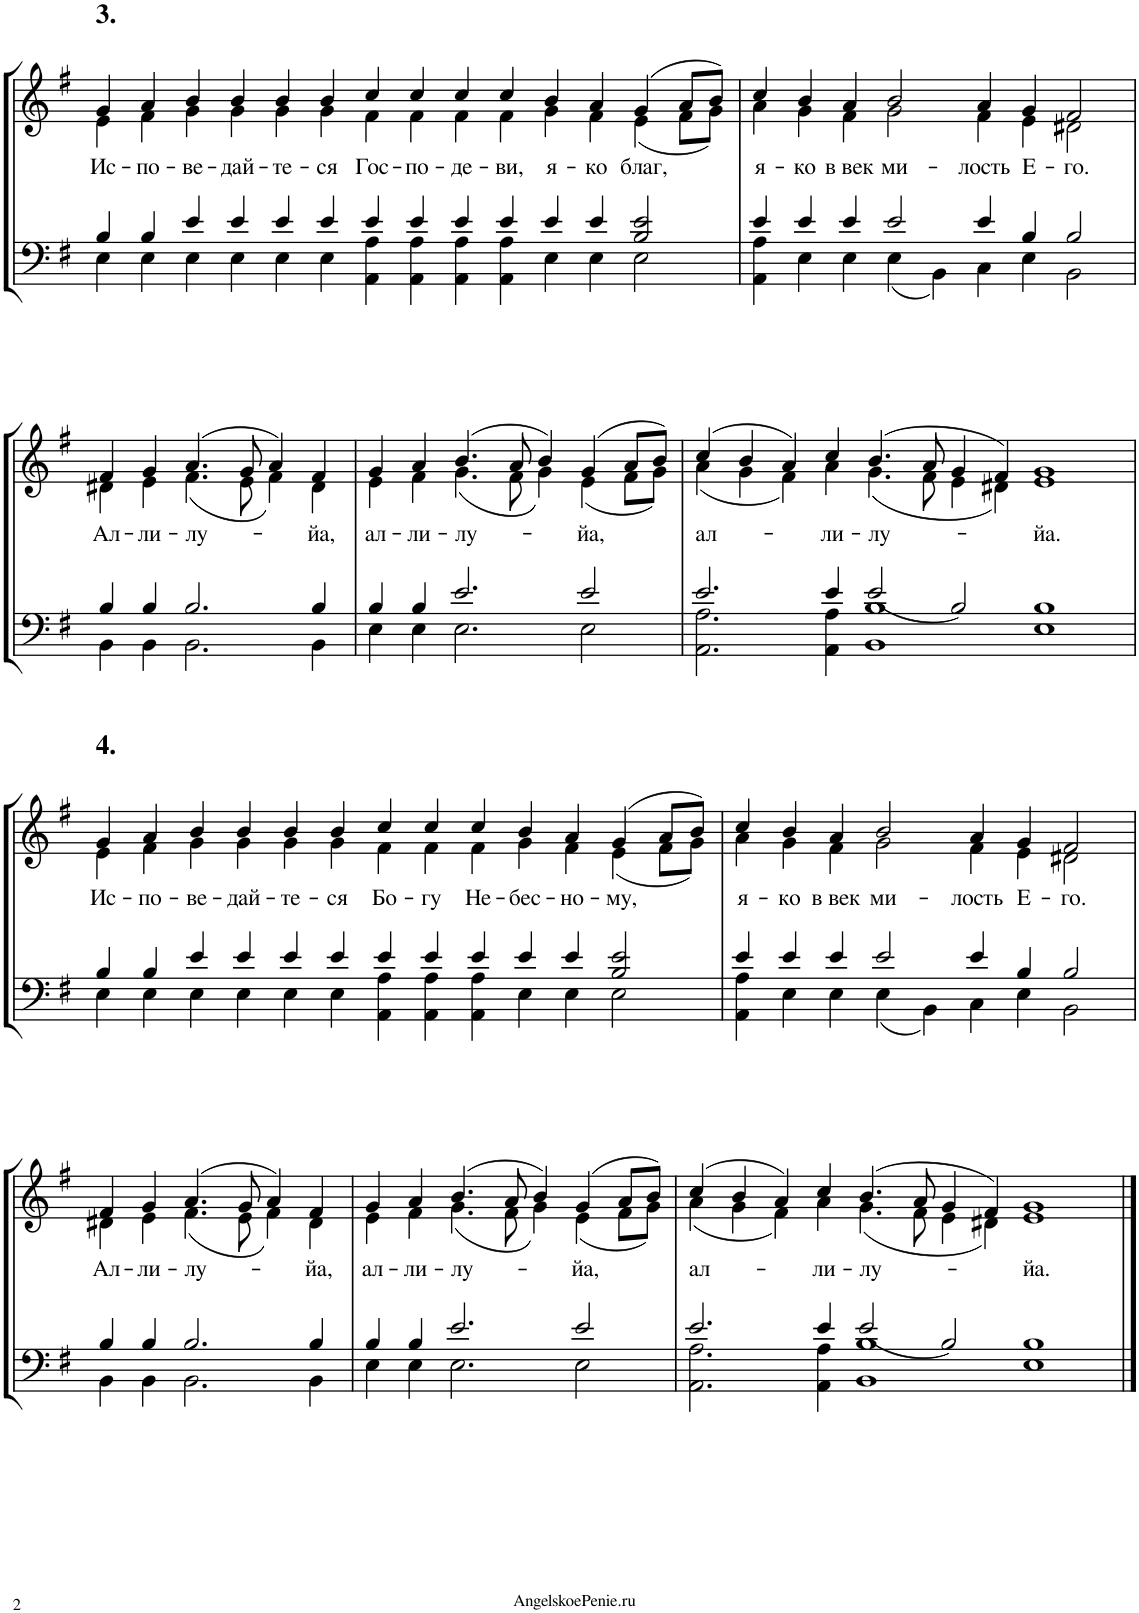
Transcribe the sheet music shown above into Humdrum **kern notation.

**kern	**kern	**text
*part1	*part1	*part1
*staff2	*staff1	*staff1
*I"Piano	*	*
*I'Pno.	*	*
!!LO:PB:g=z
*clefF4	*clefG2	*
*k[f#]	*k[f#]	*
*M63/4	*M63/4	*
=11	=11	=11
*^	*^	*
*	*^	*	*	*
!	!	!	!LO:TX:a:B:t=3.	!	!
!	!	!	!	!	!LO:LY:b
000ryy	4B/	4E\	4g/	4e\	Ис-
!	!	!	!	!	!LO:LY:b
.	4B/	4E\	4a/	4f#\	-по-
!	!	!	!	!	!LO:LY:b
.	4e/	4E\	4b/	4g\	-ве-
!	!	!	!	!	!LO:LY:b
.	4e/	4E\	4b/	4g\	-дай-
!	!	!	!	!	!LO:LY:b
.	4e/	4E\	4b/	4g\	-те-
!	!	!	!	!	!LO:LY:b
.	4e/	4E\	4b/	4g\	-ся
!	!	!	!	!	!LO:LY:b
.	4e/	4AA\ 4A\	4cc/	4f#\	Гос-
!	!	!	!	!	!LO:LY:b
.	4e/	4AA\ 4A\	4cc/	4f#\	-по-
!	!	!	!	!	!LO:LY:b
.	4e/	4AA\ 4A\	4cc/	4f#\	-де-
!	!	!	!	!	!LO:LY:b
.	4e/	4AA\ 4A\	4cc/	4f#\	-ви,
!	!	!	!	!	!LO:LY:b
.	4e/	4E\	4b/	4g\	я-
!	!	!	!	!	!LO:LY:b
.	4e/	4E\	4a/	4f#\	-ко
!	!	!	!	!	!LO:LY:b
.	2B/ 2e/	2E\	(4g/	(4e\	благ,
.	.	.	8a/L	8f#\L	.
.	.	.	8b/J)	8g\J)	.
.	1ryy	1ryy	000ryy	000ryy	.
.	1ryy	1ryy	.	.	.
.	1ryy	1ryy	.	.	.
.	1ryy	1ryy	.	.	.
.	1ryy	1ryy	.	.	.
4%31ryy	.	.	.	.	.
.	1ryy	1ryy	.	.	.
.	1ryy	1ryy	.	.	.
.	1ryy	1ryy	.	.	.
.	1ryy	1ryy	00ryy	00ryy	.
.	1ryy	1ryy	.	.	.
.	1ryy	1ryy	.	.	.
.	1ryy	1ryy	.	.	.
.	4ryy	4ryy	4ryy	4ryy	.
=12	=12	=12	=12	=12	=12
!	!	!	!	!	!LO:LY:b
000ryy	4e/	4AA\ 4A\	4cc/	4a\	я-
!	!	!	!	!	!LO:LY:b
.	4e/	4E\	4b/	4g\	-ко
!	!	!	!	!	!LO:LY:b
.	4e/	4E\	4a/	4f#\	в век
!	!	!	!	!	!LO:LY:b
.	2e/	4E\	2b/	2g\	ми-
.	.	4BB\	.	.	.
!	!	!	!	!	!LO:LY:b
.	4e/	4C\	4a/	4f#\	-лость
!	!	!	!	!	!LO:LY:b
.	4B/	4E\	4g/	4e\	Е-
!	!	!	!	!	!LO:LY:b
.	2B/	2BB\	2f#/	2d#X\	-го.
.	1ryy	1ryy	000ryy	000ryy	.
.	1ryy	1ryy	.	.	.
.	1ryy	1ryy	.	.	.
.	1ryy	1ryy	.	.	.
.	1ryy	1ryy	.	.	.
.	1ryy	1ryy	.	.	.
4%31ryy	.	.	.	.	.
.	2%15ryy	2%15ryy	.	.	.
.	.	.	00ryy	00ryy	.
.	.	.	1.ryy	1.ryy	.
!!LO:LB:g=z	!!
=13	=13	=13	=13	=13	=13
!	!	!	!	!	!LO:LY:b
000ryy	4B/	4BB\	4f#/	4d#X\	Ал-
!	!	!	!	!	!LO:LY:b
.	4B/	4BB\	4g/	4e\	-ли-
!	!	!	!	!	!LO:LY:b
.	2.B/	2.BB\	(4.a/	(4.f#\	-лу-
.	.	.	8g/	8e\	.
.	.	.	4a/)	4f#\)	.
!	!	!	!	!	!LO:LY:b
.	4B/	4BB\	4f#/	4d#\	-йа,
.	1ryy	1ryy	000ryy	000ryy	.
.	1ryy	1ryy	.	.	.
.	1ryy	1ryy	.	.	.
.	1ryy	1ryy	.	.	.
.	1ryy	1ryy	.	.	.
.	1ryy	1ryy	.	.	.
.	1ryy	1ryy	.	.	.
4%31ryy	.	.	.	.	.
.	1ryy	1ryy	.	.	.
.	1ryy	1ryy	00ryy	00ryy	.
.	1ryy	1ryy	.	.	.
.	1ryy	1ryy	.	.	.
.	1ryy	1ryy	.	.	.
.	1ryy	1ryy	0ryy	0ryy	.
.	1ryy	1ryy	.	.	.
.	4ryy	4ryy	4ryy	4ryy	.
=14	=14	=14	=14	=14	=14
!	!	!	!	!	!LO:LY:b
000ryy	4B/	4E\	4g/	4e\	ал-
!	!	!	!	!	!LO:LY:b
.	4B/	4E\	4a/	4f#\	-ли-
!	!	!	!	!	!LO:LY:b
.	2.e/	2.E\	(4.b/	(4.g\	-лу-
.	.	.	8a/	8f#\	.
.	.	.	4b/)	4g\)	.
!	!	!	!	!	!LO:LY:b
.	2e/	2E\	(4g/	(4e\	-йа,
.	.	.	8a/L	8f#\L	.
.	.	.	8b/J)	8g\J)	.
.	1%14ryy	1%14ryy	1%14ryy	1%14ryy	.
4%31ryy	.	.	.	.	.
=15	=15	=15	=15	=15	=15
!	!	!	!	!	!LO:LY:b
000ryy	2.e/	2.AA\ 2.A\	(4cc/	(4a\	ал-
.	.	.	4b/	4g\	.
.	.	.	4a/)	4f#\)	.
!	!	!	!	!	!LO:LY:b
.	4e/	4AA\ 4A\	4cc/	4a\	-ли-
!	!	!	!	!	!LO:LY:b
.	2e/	1BB 1B	(4.b/	(4.g\	-лу-
.	.	.	8a/	8f#\	.
.	2B/	.	4g/	4e\	.
.	.	.	4f#/)	4d#X\)	.
!	!	!	!	!	!LO:LY:b
.	1B	1E	1g	1e	-йа.
.	1ryy	1ryy	000ryy	000ryy	.
.	1ryy	1ryy	.	.	.
.	1ryy	1ryy	.	.	.
.	1ryy	1ryy	.	.	.
.	1ryy	1ryy	.	.	.
4%31ryy	1ryy	1ryy	.	.	.
.	1ryy	1ryy	.	.	.
.	1ryy	1ryy	.	.	.
.	1ryy	1ryy	00ryy	00ryy	.
.	4%15ryy	4%15ryy	.	.	.
.	.	.	2.ryy	2.ryy	.
!!LO:LB:g=z	!!
=16	=16	=16	=16	=16	=16
!	!	!	!LO:TX:a:B:t=4.	!	!
!	!	!	!	!	!LO:LY:b
000ryy	4B/	4E\	4g/	4e\	Ис-
!	!	!	!	!	!LO:LY:b
.	4B/	4E\	4a/	4f#\	-по-
!	!	!	!	!	!LO:LY:b
.	4e/	4E\	4b/	4g\	-ве-
!	!	!	!	!	!LO:LY:b
.	4e/	4E\	4b/	4g\	-дай-
!	!	!	!	!	!LO:LY:b
.	4e/	4E\	4b/	4g\	-те-
!	!	!	!	!	!LO:LY:b
.	4e/	4E\	4b/	4g\	-ся
!	!	!	!	!	!LO:LY:b
.	4e/	4AA\ 4A\	4cc/	4f#\	Бо-
!	!	!	!	!	!LO:LY:b
.	4e/	4AA\ 4A\	4cc/	4f#\	-гу
!	!	!	!	!	!LO:LY:b
.	4e/	4AA\ 4A\	4cc/	4f#\	Не-
!	!	!	!	!	!LO:LY:b
.	4e/	4E\	4b/	4g\	-бес-
!	!	!	!	!	!LO:LY:b
.	4e/	4E\	4a/	4f#\	-но-
!	!	!	!	!	!LO:LY:b
.	2B/ 2e/	2E\	(4g/	(4e\	-му,
.	.	.	8a/L	8f#\L	.
.	.	.	8b/J)	8g\J)	.
.	1ryy	1ryy	000ryy	000ryy	.
.	1ryy	1ryy	.	.	.
.	1ryy	1ryy	.	.	.
.	1ryy	1ryy	.	.	.
.	1ryy	1ryy	.	.	.
4%31ryy	.	.	.	.	.
.	2%15ryy	2%15ryy	.	.	.
.	.	.	00ryy	00ryy	.
.	.	.	2ryy	2ryy	.
=17	=17	=17	=17	=17	=17
!	!	!	!	!	!LO:LY:b
000ryy	4e/	4AA\ 4A\	4cc/	4a\	я-
!	!	!	!	!	!LO:LY:b
.	4e/	4E\	4b/	4g\	-ко
!	!	!	!	!	!LO:LY:b
.	4e/	4E\	4a/	4f#\	в век
!	!	!	!	!	!LO:LY:b
.	2e/	4E\	2b/	2g\	ми-
.	.	4BB\	.	.	.
!	!	!	!	!	!LO:LY:b
.	4e/	4C\	4a/	4f#\	-лость
!	!	!	!	!	!LO:LY:b
.	4B/	4E\	4g/	4e\	Е-
!	!	!	!	!	!LO:LY:b
.	2B/	2BB\	2f#/	2d#X\	-го.
.	1ryy	1ryy	000ryy	000ryy	.
.	1ryy	1ryy	.	.	.
.	1ryy	1ryy	.	.	.
.	1ryy	1ryy	.	.	.
.	1ryy	1ryy	.	.	.
.	1ryy	1ryy	.	.	.
4%31ryy	.	.	.	.	.
.	2%15ryy	2%15ryy	.	.	.
.	.	.	00ryy	00ryy	.
.	.	.	1.ryy	1.ryy	.
!!LO:LB:g=z	!!
=18	=18	=18	=18	=18	=18
!	!	!	!	!	!LO:LY:b
000ryy	4B/	4BB\	4f#/	4d#X\	Ал-
!	!	!	!	!	!LO:LY:b
.	4B/	4BB\	4g/	4e\	-ли-
!	!	!	!	!	!LO:LY:b
.	2.B/	2.BB\	(4.a/	(4.f#\	-лу-
.	.	.	8g/	8e\	.
.	.	.	4a/)	4f#\)	.
!	!	!	!	!	!LO:LY:b
.	4B/	4BB\	4f#/	4d#\	-йа,
.	1ryy	1ryy	000ryy	000ryy	.
.	1ryy	1ryy	.	.	.
.	1ryy	1ryy	.	.	.
.	1ryy	1ryy	.	.	.
.	1ryy	1ryy	.	.	.
.	1ryy	1ryy	.	.	.
.	1ryy	1ryy	.	.	.
4%31ryy	.	.	.	.	.
.	1ryy	1ryy	.	.	.
.	1ryy	1ryy	00ryy	00ryy	.
.	1ryy	1ryy	.	.	.
.	1ryy	1ryy	.	.	.
.	1ryy	1ryy	.	.	.
.	1ryy	1ryy	0ryy	0ryy	.
.	1ryy	1ryy	.	.	.
.	4ryy	4ryy	4ryy	4ryy	.
=19	=19	=19	=19	=19	=19
!	!	!	!	!	!LO:LY:b
000ryy	4B/	4E\	4g/	4e\	ал-
!	!	!	!	!	!LO:LY:b
.	4B/	4E\	4a/	4f#\	-ли-
!	!	!	!	!	!LO:LY:b
.	2.e/	2.E\	(4.b/	(4.g\	-лу-
.	.	.	8a/	8f#\	.
.	.	.	4b/)	4g\)	.
!	!	!	!	!	!LO:LY:b
.	2e/	2E\	(4g/	(4e\	-йа,
.	.	.	8a/L	8f#\L	.
.	.	.	8b/J)	8g\J)	.
.	1%14ryy	1%14ryy	1%14ryy	1%14ryy	.
4%31ryy	.	.	.	.	.
=20	=20	=20	=20	=20	=20
!	!	!	!	!	!LO:LY:b
000ryy	2.e/	2.AA\ 2.A\	(4cc/	(4a\	ал-
.	.	.	4b/	4g\	.
.	.	.	4a/)	4f#\)	.
!	!	!	!	!	!LO:LY:b
.	4e/	4AA\ 4A\	4cc/	4a\	-ли-
!	!	!	!	!	!LO:LY:b
.	2e/	1BB 1B	(4.b/	(4.g\	-лу-
.	.	.	8a/	8f#\	.
.	2B/	.	4g/	4e\	.
.	.	.	4f#/)	4d#X\)	.
!	!	!	!	!	!LO:LY:b
.	1B	1E	1g	1e	-йа.
.	1ryy	1ryy	000ryy	000ryy	.
.	1ryy	1ryy	.	.	.
.	1ryy	1ryy	.	.	.
.	1ryy	1ryy	.	.	.
.	1ryy	1ryy	.	.	.
4%31ryy	1ryy	1ryy	.	.	.
.	1ryy	1ryy	.	.	.
.	1ryy	1ryy	.	.	.
.	1ryy	1ryy	00ryy	00ryy	.
.	4%15ryy	4%15ryy	.	.	.
.	.	.	2.ryy	2.ryy	.
*v	*v	*v	*	*	*
*	*v	*v	*
==	==	==
*-	*-	*-
